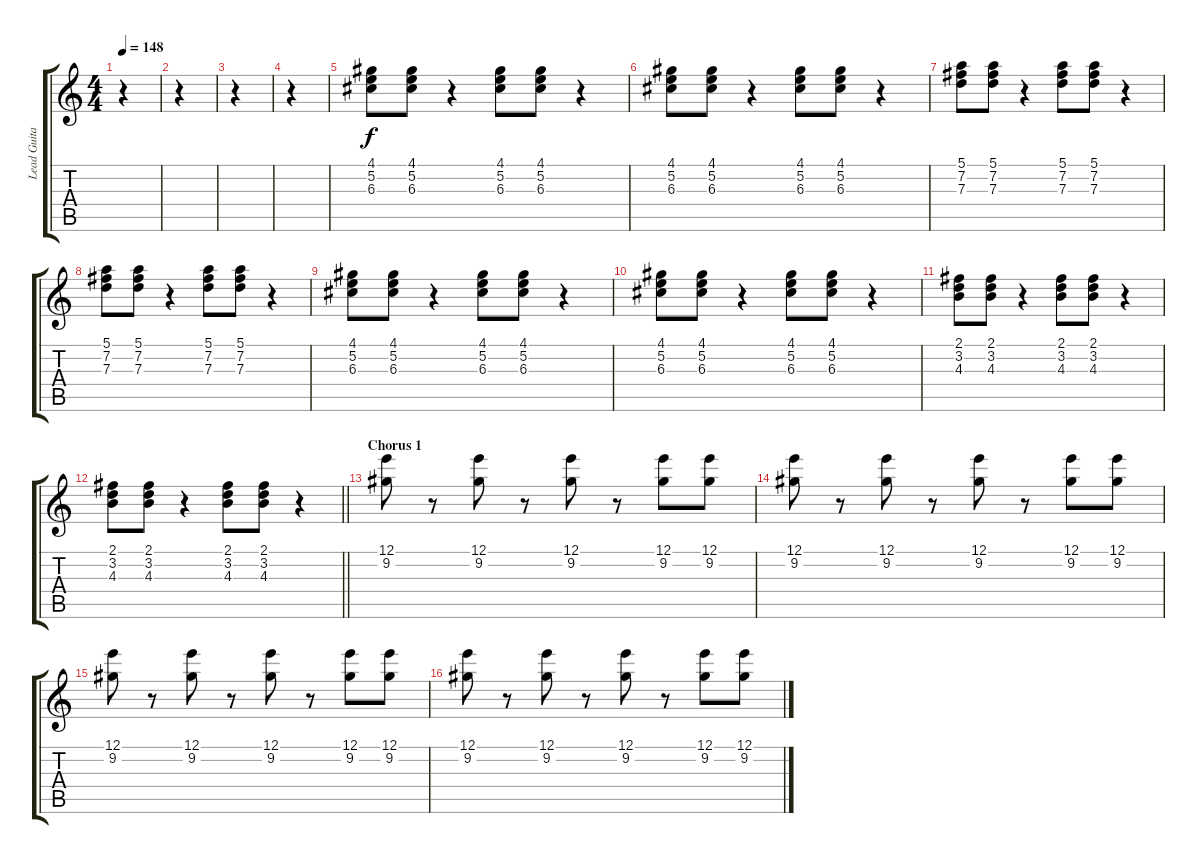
\track ("Lead Guitar (Chris Urbanowicz)" "Lead Guita") {instrument overdrivenguitar}
\staff {score tabs}
\tuning (E4 B3 G3 D3 A2 E2) {hide}
\ts (4 4)
\tempo 148
\clef g2
\ks c
r.4{dy f} |
r.4 |
r.4 |
r.4 |
(4.1 5.2 6.3).8 (4.1 5.2 6.3).8 r.4 (4.1 5.2 6.3).8 (4.1 5.2 6.3).8 r.4 |
(4.1 5.2 6.3).8 (4.1 5.2 6.3).8 r.4 (4.1 5.2 6.3).8 (4.1 5.2 6.3).8 r.4 |
(5.1 7.2 7.3).8 (5.1 7.2 7.3).8 r.4 (5.1 7.2 7.3).8 (5.1 7.2 7.3).8 r.4 |
(5.1 7.2 7.3).8 (5.1 7.2 7.3).8 r.4 (5.1 7.2 7.3).8 (5.1 7.2 7.3).8 r.4 |
(4.1 5.2 6.3).8 (4.1 5.2 6.3).8 r.4 (4.1 5.2 6.3).8 (4.1 5.2 6.3).8 r.4 |
(4.1 5.2 6.3).8 (4.1 5.2 6.3).8 r.4 (4.1 5.2 6.3).8 (4.1 5.2 6.3).8 r.4 |
(2.1 3.2 4.3).8 (2.1 3.2 4.3).8 r.4 (2.1 3.2 4.3).8 (2.1 3.2 4.3).8 r.4 |
\barLineRight lightlight
(2.1 3.2 4.3).8 (2.1 3.2 4.3).8 r.4 (2.1 3.2 4.3).8 (2.1 3.2 4.3).8 r.4 |
\section ("" "Chorus 1")
(12.1 9.2).8 r.8 (12.1 9.2).8 r.8 (12.1 9.2).8 r.8 (12.1 9.2).8 (12.1 9.2).8 |
(12.1 9.2).8 r.8 (12.1 9.2).8 r.8 (12.1 9.2).8 r.8 (12.1 9.2).8 (12.1 9.2).8 |
(12.1 9.2).8 r.8 (12.1 9.2).8 r.8 (12.1 9.2).8 r.8 (12.1 9.2).8 (12.1 9.2).8 |
(12.1 9.2).8 r.8 (12.1 9.2).8 r.8 (12.1 9.2).8 r.8 (12.1 9.2).8 (12.1 9.2).8
